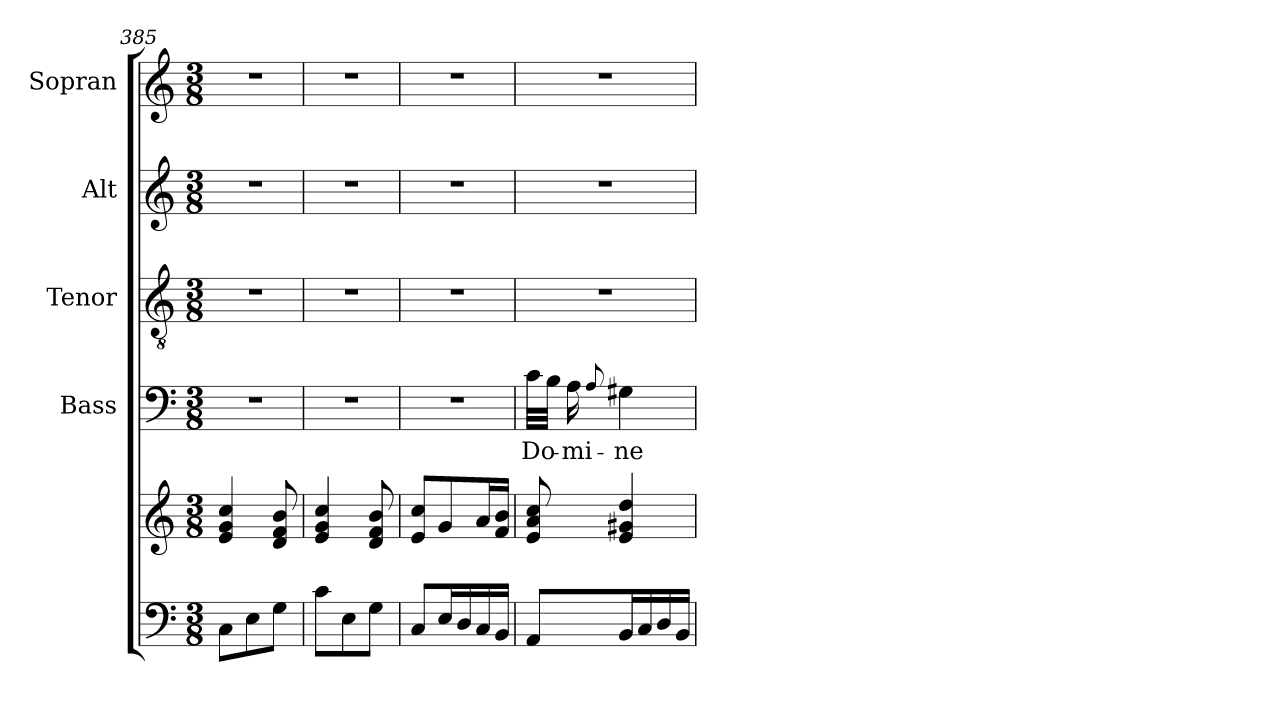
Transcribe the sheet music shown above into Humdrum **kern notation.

**kern	**kern	**kern	**text	**kern	**kern	**kern
*part5	*part5	*part4	*part4	*part3	*part2	*part1
*staff6	*staff5	*staff4	*staff4	*staff3	*staff2	*staff1
*	*	*I"Bass	*	*I"Tenor	*I"Alt	*I"Sopran
*	*	*I'B.	*	*I'T.	*I'A.	*I'S.
*clefF4	*clefG2	*clefF4	*	*clefGv2	*clefG2	*clefG2
*k[]	*k[]	*k[]	*	*k[]	*k[]	*k[]
*C:	*C:	*C:	*	*C:	*C:	*C:
*M3/8	*M3/8	*M3/8	*	*M3/8	*M3/8	*M3/8
=385	=385	=385	=385	=385	=385	=385
8C\L	4e/ 4g/ 4cc/	4.r	.	4.r	4.r	4.r
8E\	.	.	.	.	.	.
8G\J	8d/ 8f/ 8b/	.	.	.	.	.
=386	=386	=386	=386	=386	=386	=386
8c\L	4e/ 4g/ 4cc/	4.r	.	4.r	4.r	4.r
8E\	.	.	.	.	.	.
8G\J	8d/ 8f/ 8b/	.	.	.	.	.
=387	=387	=387	=387	=387	=387	=387
8C/L	8e/ 8cc/L	4.r	.	4.r	4.r	4.r
16E/L	8g/	.	.	.	.	.
16D/	.	.	.	.	.	.
16C/	16a/L	.	.	.	.	.
16BB/JJ	16f/ 16b/JJ	.	.	.	.	.
!!LO:LB:g=z
=388	=388	=388	=388	=388	=388	=388
!	!	!	!LO:LY:b	!	!	!
8AA/L	8e/ 8a/ 8cc/	32c\LLL	Do-	4.r	4.r	4.r
.	.	32B\JJJ	.	.	.	.
!	!	!	!LO:LY:b	!	!	!
.	.	16A\	-mi-	.	.	.
.	.	8qqA/	.	.	.	.
!	!	!	!LO:LY:b	!	!	!
16BB/L	4e/ 4g#X/ 4dd/	4G#X\	-ne	.	.	.
16C/	.	.	.	.	.	.
16D/	.	.	.	.	.	.
16BB/JJ	.	.	.	.	.	.
=	=	=	=	=	=	=
*-	*-	*-	*-	*-	*-	*-
